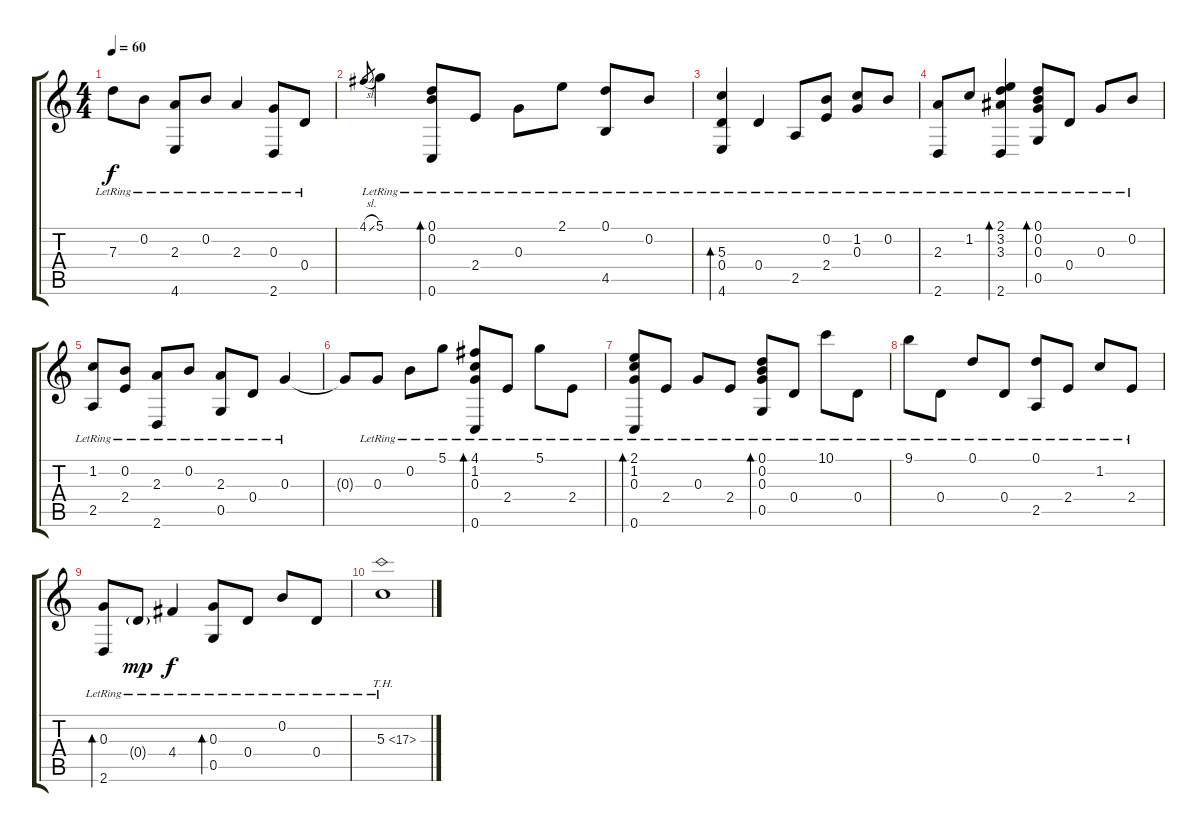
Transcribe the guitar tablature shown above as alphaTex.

\track "" {instrument acousticguitarsteel}
\staff {score tabs}
\tuning (D4 B3 G3 D3 G2 C2) {hide}
\ts (4 4)
\tempo 60
\clef g2
\ks c
7.3{lr}.8{dy f} 0.2{lr}.8 (2.3{lr} 4.6{lr}).8 0.2{lr}.8 2.3{lr}.4 (0.3{lr} 2.6{lr}).8 0.4{lr}.8 |
4.1{sl}.8{gr} 5.1{lr}.4 (0.1{lr} 0.2{lr} 0.6{lr}).8{bd 120} 2.4{lr}.8 0.3{lr}.8 2.1{lr}.8 (0.1{lr} 4.5{lr}).8 0.2{lr}.8 |
(5.3{lr} 0.4{lr} 4.6{lr}).4{bd 120} 0.4{lr}.4 2.5{lr}.8 (0.2{lr} 2.4{lr}).8 (1.2{lr} 0.3{lr}).8 0.2{lr}.8 |
(2.3{lr} 2.6{lr}).8 1.2{lr}.8 (2.1{lr} 3.2{lr} 3.3{lr} 2.6{lr}).4{bd 120} (0.1{lr} 0.2{lr} 0.3{lr} 0.5{lr}).8{bd 120} 0.4{lr}.8 0.3{lr}.8 0.2{lr}.8 |
(1.2{lr} 2.5{lr}).8 (0.2{lr} 2.4{lr}).8 (2.3{lr} 2.6{lr}).8 0.2{lr}.8 (2.3{lr} 0.5{lr}).8 0.4{lr}.8 0.3{lr}.4 |
0.3{t}.8 0.3{lr}.8 0.2{lr}.8 5.1{lr}.8 (4.1{lr} 1.2{lr} 0.3{lr} 0.6{lr}).8{bd 120} 2.4{lr}.8 5.1{lr}.8 2.4{lr}.8 |
(2.1{lr} 1.2{lr} 0.3{lr} 0.6{lr}).8{bd 120} 2.4{lr}.8 0.3{lr}.8 2.4{lr}.8 (0.1{lr} 0.2{lr} 0.3{lr} 0.5{lr}).8{bd 120} 0.4{lr}.8 10.1{lr}.8 0.4{lr}.8 |
9.1{lr}.8 0.4{lr}.8 0.1{lr}.8 0.4{lr}.8 (0.1{lr} 2.5{lr}).8 2.4{lr}.8 1.2{lr}.8 2.4{lr}.8 |
(0.3{lr} 2.6{lr}).8{bd 120} 0.4{g lr}.8{dy mp} 4.4{lr}.4{dy f} (0.3{lr} 0.5{lr}).8{bd 120} 0.4{lr}.8 0.2{lr}.8 0.4{lr}.8 |
5.3{th 12 lr}.1
